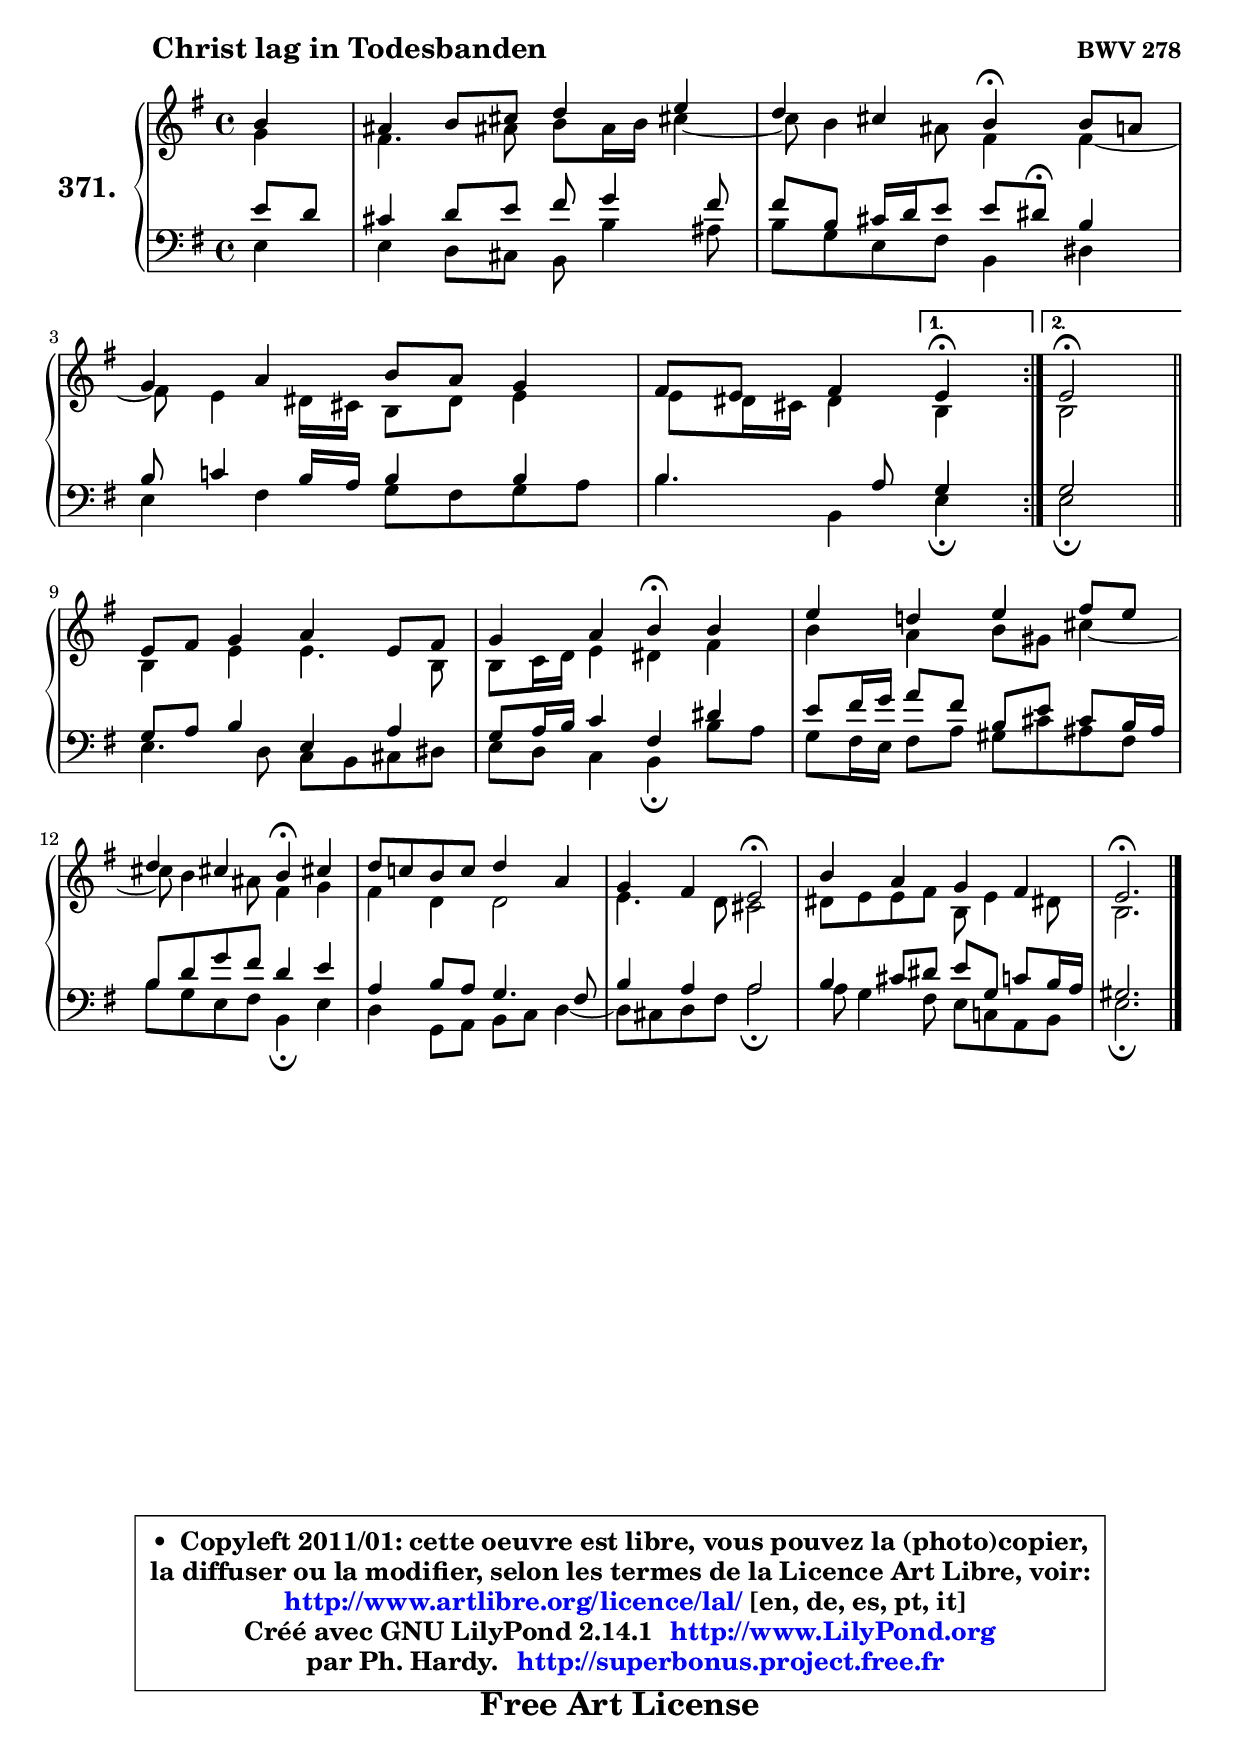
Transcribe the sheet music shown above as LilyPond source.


\version "2.14.1"

    \paper {
%	system-system-spacing #'padding = #0.1
%	score-system-spacing #'padding = #0.1
%	ragged-bottom = ##f
%	ragged-last-bottom = ##f
	}

    \header {
      opus = \markup { \bold "BWV 278" }
      piece = \markup { \hspace #9 \fontsize #2 \bold "Christ lag in Todesbanden" }
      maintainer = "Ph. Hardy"
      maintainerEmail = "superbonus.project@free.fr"
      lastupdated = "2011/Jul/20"
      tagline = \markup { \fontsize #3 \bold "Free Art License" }
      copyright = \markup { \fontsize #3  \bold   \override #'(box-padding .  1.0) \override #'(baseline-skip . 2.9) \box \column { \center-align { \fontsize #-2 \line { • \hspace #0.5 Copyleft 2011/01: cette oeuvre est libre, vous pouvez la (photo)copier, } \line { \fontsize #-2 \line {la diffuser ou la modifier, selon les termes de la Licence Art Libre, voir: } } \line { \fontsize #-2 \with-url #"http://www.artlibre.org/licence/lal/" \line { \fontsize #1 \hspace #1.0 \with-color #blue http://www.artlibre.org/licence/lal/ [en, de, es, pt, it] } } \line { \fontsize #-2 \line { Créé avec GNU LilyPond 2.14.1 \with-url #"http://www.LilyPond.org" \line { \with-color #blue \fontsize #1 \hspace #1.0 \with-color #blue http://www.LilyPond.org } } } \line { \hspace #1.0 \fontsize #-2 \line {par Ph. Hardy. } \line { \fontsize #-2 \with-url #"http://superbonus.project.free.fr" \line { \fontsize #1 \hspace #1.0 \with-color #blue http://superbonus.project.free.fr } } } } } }

	  }

  guidemidi = {
	\repeat volta 2 {
        r4 |
        R1 |
        r2 \tempo 4 = 30 r4 \tempo 4 = 72 r4 |
        R1 |
        r2 } %fin du repeat
        \alternative {
          { \set Timing.measureLength = #(ly:make-moment 1 4)
            \tempo 4 = 30 r4 \tempo 4 = 72  }
          { \set Timing.measureLength = #(ly:make-moment 2 4)
            \tempo 4 = 34 r2 \tempo 4 = 72 \bar "||" }
        }
        \set Timing.measureLength = #(ly:make-moment 4 4)
        R1 |
        r2 \tempo 4 = 30 r4 \tempo 4 = 72 r4 |
        R1 |
        r2 \tempo 4 = 30 r4 \tempo 4 = 72 r4 |
        R1 |
        r2 \tempo 4 = 34 r2 \tempo 4 = 72 |
        R1 |
        \tempo 4 = 40 r2. 
	}

  upper = {
	\time 4/4
	\key e \minor
	\clef treble
	\partial 4
	\voiceOne
	<< { 
	% SOPRANO
	\set Voice.midiInstrument = "acoustic grand"
	\relative c'' {
	\repeat volta 2 {
        b4 |
        ais4 b8 cis d4 e |
        d4 cis b\fermata b8 a |
\break
        g4 a b8 a g4 |
        fis8 e fis4 } %fin du repeat
        \alternative {
          { \set Timing.measureLength = #(ly:make-moment 1 4)
            e4\fermata  }
          { \set Timing.measureLength = #(ly:make-moment 2 4)
            e2\fermata \bar "||" }
        }
\break
        \set Timing.measureLength = #(ly:make-moment 4 4)
        e8 fis g4 a e8 fis |
        g4 a b\fermata b |
        e4 d! e fis8 e |
\break
        d4 cis b\fermata cis! |
        d8 c! b c d4 a |
        g4 fis e2\fermata |
        b'4 a g fis |
        e2.\fermata
        \bar "|."
	} % fin de relative
	}

	\context Voice="1" { \voiceTwo 
	% ALTO
	\set Voice.midiInstrument = "acoustic grand"
	\relative c'' {
	\repeat volta 2 {
        g4 |
        fis4. ais!8 b ais16 b cis!4 ~ |
	cis8 b4 ais8 fis4 fis ~ |
	fis8 e4 dis16 cis b8 dis e4 |
        e8 dis16 cis dis4 } %fin du repeat
        \alternative {
          { \set Timing.measureLength = #(ly:make-moment 1 4)
            b4  }
          { \set Timing.measureLength = #(ly:make-moment 2 4)
            b2 \bar "||" }
        }
        \set Timing.measureLength = #(ly:make-moment 4 4)
        b4 e e4. b8 |
        b8 c16 d e4 dis fis |
        b4 a b8 gis cis4 ~ |
        cis8 b4 ais8 fis4 g |
        fis4 d d2 |
        e4. d8 cis2 |
        dis8 e e fis b, e4 dis!8 |
        b2.
        \bar "|."
	} % fin de relative
	\oneVoice
	} >>
	}

    lower = {
	\time 4/4
	\key e \minor
	\clef bass
	\partial 4
        \mergeDifferentlyDottedOn
	\voiceOne
	<< { 
	% TENOR
	\set Voice.midiInstrument = "acoustic grand"
	\relative c' {
	\repeat volta 2 {
        e8 d |
        cis4 d8 e fis g4 fis8 |
        fis8 b, cis16 d e8 e dis\fermata b4 |
        b8 c!4 b16 a b4 b |
        b4. a8 } %fin du repeat
        \alternative {
          { \set Timing.measureLength = #(ly:make-moment 1 4)
            g4 }
          { \set Timing.measureLength = #(ly:make-moment 2 4)
            g2 \bar "||" }
        }
        \set Timing.measureLength = #(ly:make-moment 4 4)
        g8 a b4 e, a |
        g8 a16 b c4 fis, dis' |
        e8 fis16 g a8 fis b, e cis b16 ais |
        b8 d g fis d4 e |
        a,4 b8 a g4. fis8 |
        b4 a a2 |
        b4 cis8 dis e g, c b16 a |
        gis2.
        \bar "|."
	} % fin de relative
	}
	\context Voice="1" { \voiceTwo 
	% BASS
	\set Voice.midiInstrument = "acoustic grand"
	\relative c {
	\repeat volta 2 {
        e4 |
        e4 d8 cis b b'4 ais8 |
        b8 g e fis b,4 dis |
        e4 fis g8 fis g a |
        b4 b, } %fin du repeat
        \alternative {
          { \set Timing.measureLength = #(ly:make-moment 1 4)
            e4\fermata  }
          { \set Timing.measureLength = #(ly:make-moment 2 4)
            e2\fermata \bar "||" }
        }
        \set Timing.measureLength = #(ly:make-moment 4 4)
        e4. d8 c b cis dis |
        e8 d c4 b\fermata b'8 a |
        g8 fis16 e fis8 a gis cis ais fis |
        b8 g e fis b,4\fermata e |
        d4 g,8 a b c d4 ~ |
	d8 cis8 d fis a2\fermata |
        a8 g4 fis8 e c! a b |
        e2.\fermata
        \bar "|."
	} % fin de relative
	\oneVoice
	} >>
	}


    \score { 

	\new PianoStaff <<
	\set PianoStaff.instrumentName = \markup { \bold \huge "371." }
	\new Staff = "upper" \upper
	\new Staff = "lower" \lower
	>>

    \layout {
%	ragged-last = ##f
	   }

         } % fin de score

  \score {
    \unfoldRepeats { << \guidemidi \upper \lower >> }
    \midi {
    \context {
     \Staff
      \remove "Staff_performer"
               }

     \context {
      \Voice
       \consists "Staff_performer"
                }

     \context { 
      \Score
      tempoWholesPerMinute = #(ly:make-moment 72 4)
		}
	    }
	}

